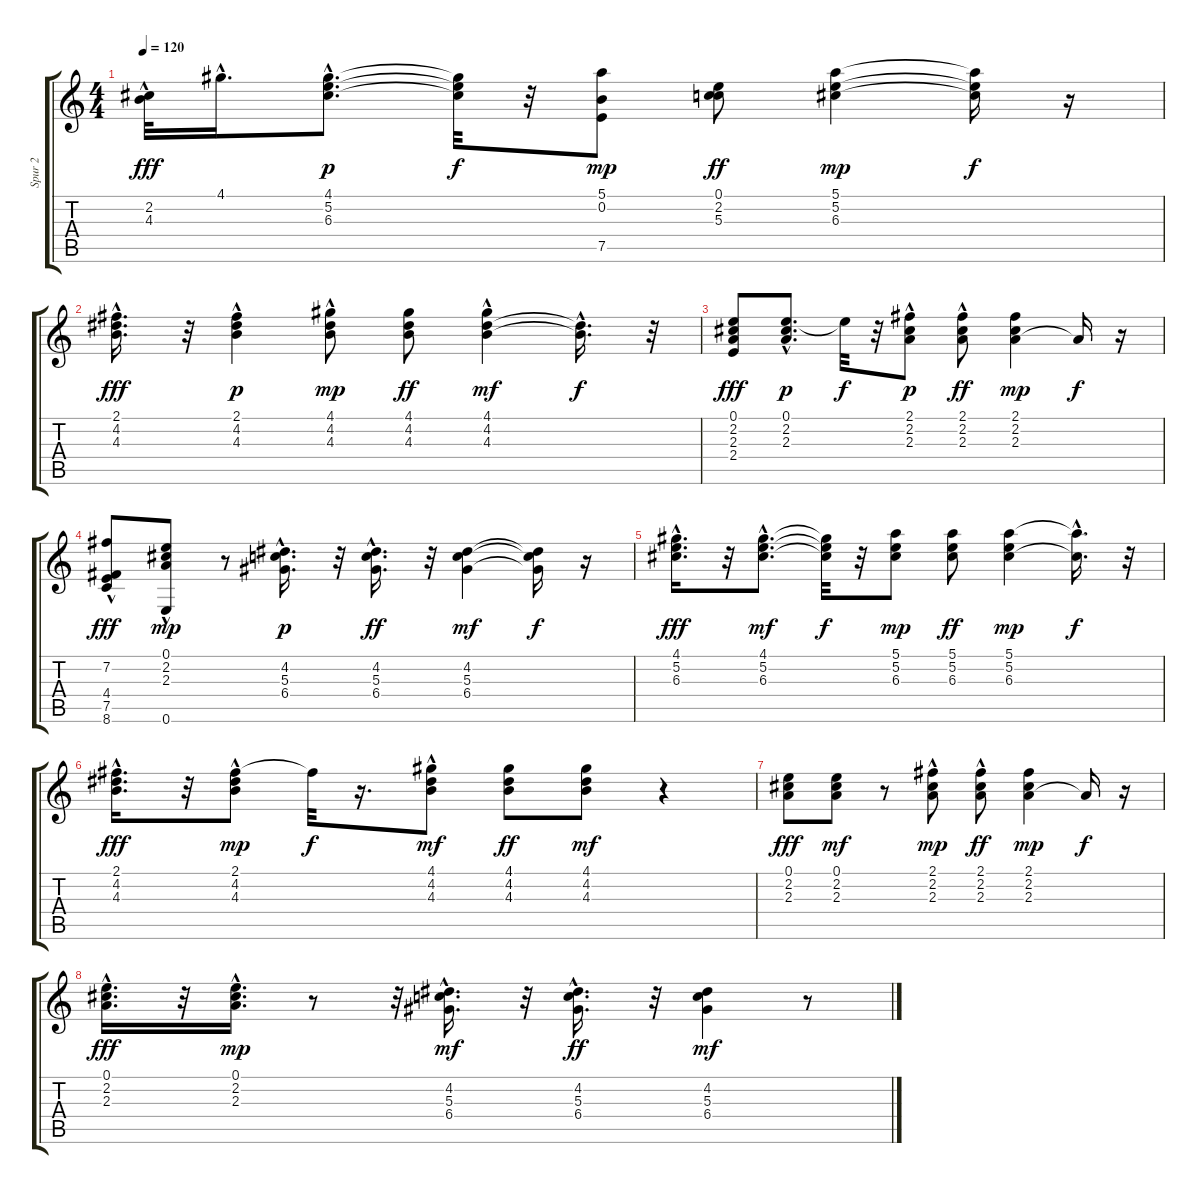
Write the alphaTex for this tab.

\track ("Spur 2" "Spur 2") {instrument acousticguitarsteel}
\staff {score tabs}
\tuning (E4 B3 G3 D3 A2 E2) {hide}
\ts (4 4)
\tempo 120
\clef g2
\ks c
(2.2{hac} 4.3{hac}).32{dy fff instrument acousticguitarsteel} 4.1{hac}.16{d} (4.1{hac} 5.2{hac} 6.3{hac}).8{d dy p} (4.1{t} 5.2{t} 6.3{t}).32{dy f} r.32 (5.1 0.2 7.5).8{dy mp} (0.1 2.2 5.3).8{dy ff} (5.1 5.2 6.3).4{dy mp} (5.1{t} 5.2{t} 6.3{t}).16{dy f} r.16 |
(2.1{hac} 4.2{hac} 4.3{hac}).16{d dy fff} r.32 (2.1{hac} 4.2{hac} 4.3).4{dy p} (4.1 4.2 4.3{hac}).8{dy mp} (4.1 4.2 4.3).8{dy ff} (4.1{hac} 4.2 4.3).4{dy mf} (4.2{hac t} 4.3{hac t}).16{d dy f} r.32 |
(0.1 2.2 2.3 2.4).8{dy fff} (0.1{hac} 2.2 2.3).8{d dy p} 0.1{t}.32{dy f} r.32 (2.1 2.2 2.3{hac}).8{dy p} (2.1 2.2 2.3{hac}).8{dy ff} (2.1 2.2 2.3).4{dy mp} 2.3{t}.16{dy f} r.16 |
(7.2 4.4{hac} 7.5{hac} 8.6{hac}).8{dy fff} (0.1{hac} 2.2{hac} 2.3{hac} 0.6).8{dy mp} r.8 (4.2{hac} 5.3{hac} 6.4{hac}).16{d dy p} r.32 (4.2{hac} 5.3{hac} 6.4{hac}).16{d dy ff} r.32 (4.2 5.3 6.4).4{dy mf} (4.2{t} 5.3{t} 6.4{t}).16{dy f} r.16 |
(4.1{hac} 5.2{hac} 6.3{hac}).16{d dy fff} r.32 (4.1{hac} 5.2{hac} 6.3{hac}).8{d dy mf} (4.1{t} 5.2{t} 6.3{t}).32{dy f} r.32 (5.1 5.2 6.3).8{dy mp} (5.1 5.2 6.3).8{dy ff} (5.1 5.2 6.3).4{dy mp} (5.1{hac t} 6.3{t}).16{d dy f} r.32 |
(2.1{hac} 4.2{hac} 4.3{hac}).16{d dy fff} r.32 (2.1 4.2{hac} 4.3{hac}).8{dy mp} 2.1{t}.32{dy f} r.16{d} (4.1 4.2 4.3{hac}).8{dy mf} (4.1 4.2 4.3).8{dy ff} (4.1 4.2 4.3).8{dy mf} r.4 |
(0.1 2.2 2.3).8{dy fff} (0.1 2.2 2.3).8{dy mf} r.8 (2.1 2.2 2.3{hac}).8{dy mp} (2.1 2.2 2.3{hac}).8{dy ff} (2.1 2.2 2.3).4{dy mp} 2.3{t}.16{dy f} r.16 |
(0.1{hac} 2.2{hac} 2.3{hac}).16{d dy fff} r.32 (0.1{hac} 2.2{hac} 2.3{hac}).16{d dy mp} r.8 r.32 (4.2{hac} 5.3{hac} 6.4{hac}).16{d dy mf} r.32 (4.2{hac} 5.3{hac} 6.4{hac}).16{d dy ff} r.32 (4.2 5.3 6.4).4{dy mf} r.8
